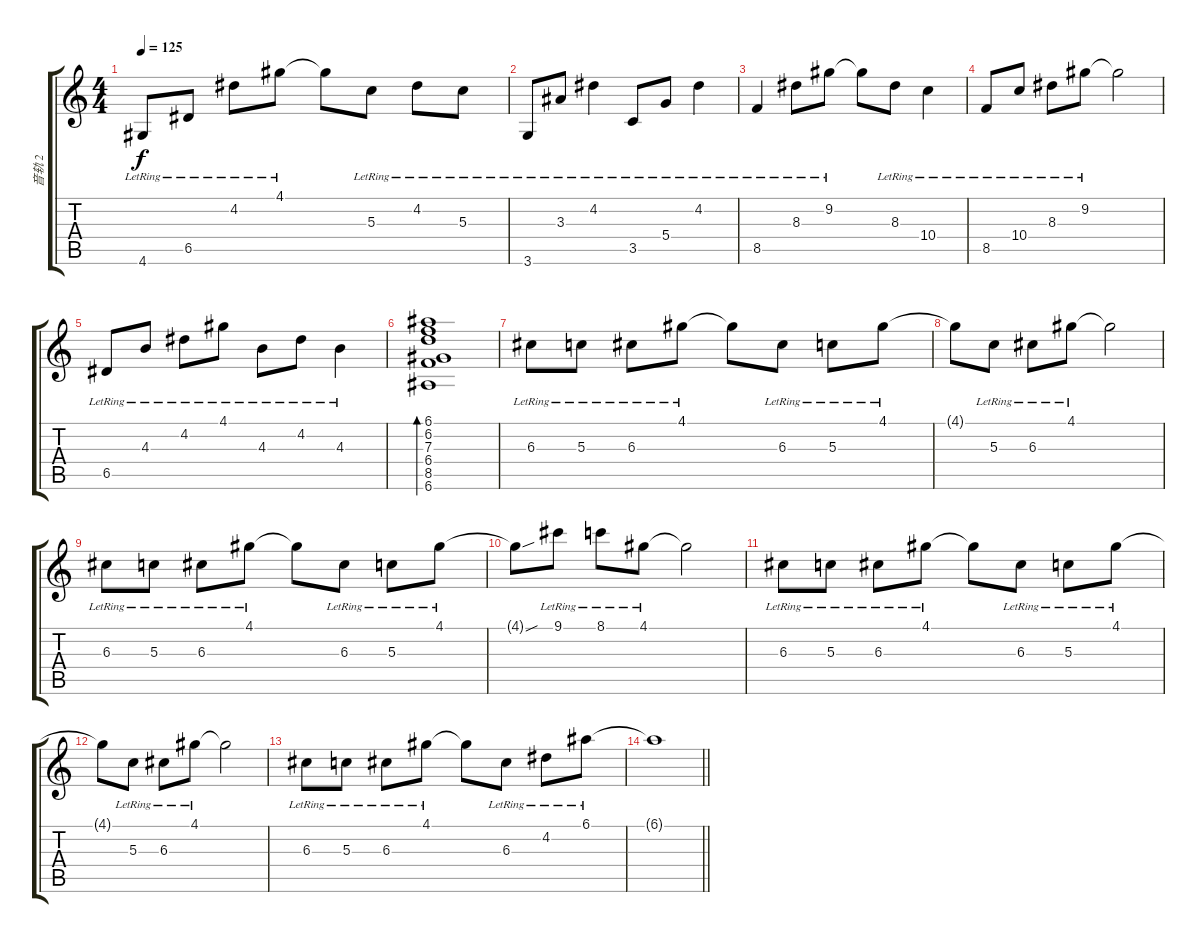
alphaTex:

\track ("音轨 2" "音轨 2") {instrument electricguitarjazz}
\staff {score tabs}
\tuning (E4 B3 G3 D3 A2 E2) {hide}
\ts (4 4)
\tempo 125
\clef g2
\ks c
4.6{lr}.8{dy f} 6.5{lr}.8 4.2{lr}.8 4.1{lr}.8 4.1{t}.8 5.3{lr}.8 4.2{lr}.8 5.3{lr}.8 |
3.6{lr}.8 3.3{lr}.8 4.2{lr}.4 3.5{lr}.8 5.4{lr}.8 4.2{lr}.4 |
8.5{lr}.4 8.3{lr}.8 9.2{lr}.8 9.2{t}.8 8.3{lr}.8 10.4{lr}.4 |
8.5{lr}.8 10.4{lr}.8 8.3{lr}.8 9.2{lr}.8 9.2{t}.2 |
6.5{lr}.8 4.3{lr}.8 4.2{lr}.8 4.1{lr}.8 4.3{lr}.8 4.2{lr}.8 4.3{lr}.4 |
(6.1 6.2 7.3 6.4 8.5 6.6).1{bd 240} |
6.3{lr}.8 5.3{lr}.8 6.3{lr}.8 4.1{lr}.8 4.1{t}.8 6.3{lr}.8 5.3{lr}.8 4.1{lr}.8 |
4.1{t}.8 5.3{lr}.8 6.3{lr}.8 4.1{lr}.8 4.1{t}.2 |
6.3{lr}.8 5.3{lr}.8 6.3{lr}.8 4.1{lr}.8 4.1{t}.8 6.3{lr}.8 5.3{lr}.8 4.1{lr}.8 |
4.1{sou t}.8 9.1{lr}.8 8.1{lr}.8 4.1{lr}.8 4.1{t}.2 |
6.3{lr}.8 5.3{lr}.8 6.3{lr}.8 4.1{lr}.8 4.1{t}.8 6.3{lr}.8 5.3{lr}.8 4.1{lr}.8 |
4.1{t}.8 5.3{lr}.8 6.3{lr}.8 4.1{lr}.8 4.1{t}.2 |
6.3{lr}.8 5.3{lr}.8 6.3{lr}.8 4.1{lr}.8 4.1{t}.8 6.3{lr}.8 4.2{lr}.8 6.1{lr}.8 |
\barLineRight lightlight
6.1{t}.1
